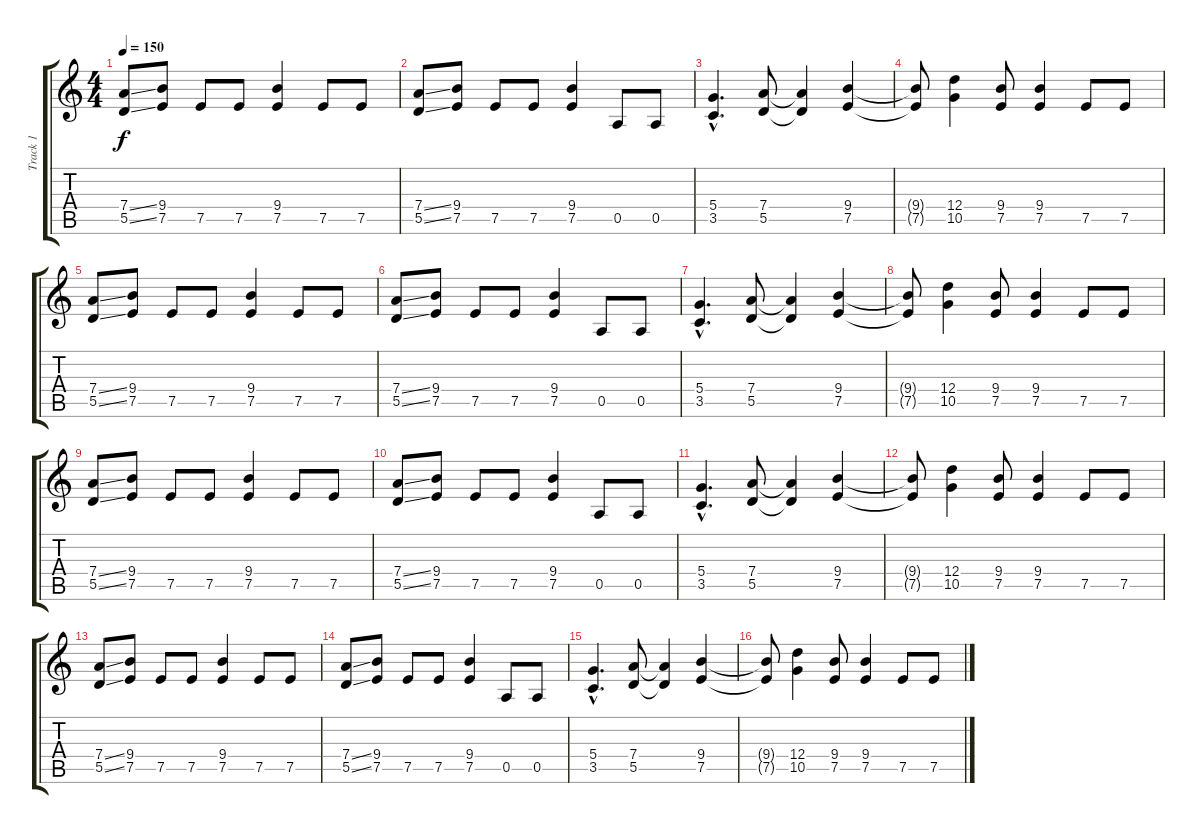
\track ("Track 1" "Track 1") {instrument distortionguitar}
\staff {score tabs}
\tuning (E4 B3 G3 D3 A2 E2) {hide}
\ts (4 4)
\tempo 150
\clef g2
\ks c
(7.4{ss} 5.5{ss}).8{dy f instrument distortionguitar} (9.4 7.5).8 7.5.8 7.5.8 (9.4 7.5).4 7.5.8 7.5.8 |
(7.4{ss} 5.5{ss}).8 (9.4 7.5).8 7.5.8 7.5.8 (9.4 7.5).4 0.5.8 0.5.8 |
(5.4{hac} 3.5{hac}).4{d} (7.4 5.5).8 (7.4{t} 5.5{t}).4 (9.4 7.5).4 |
(9.4{t} 7.5{t}).8 (12.4 10.5).4 (9.4 7.5).8 (9.4 7.5).4 7.5.8 7.5.8 |
(7.4{ss} 5.5{ss}).8 (9.4 7.5).8 7.5.8 7.5.8 (9.4 7.5).4 7.5.8 7.5.8 |
(7.4{ss} 5.5{ss}).8 (9.4 7.5).8 7.5.8 7.5.8 (9.4 7.5).4 0.5.8 0.5.8 |
(5.4{hac} 3.5{hac}).4{d} (7.4 5.5).8 (7.4{t} 5.5{t}).4 (9.4 7.5).4 |
(9.4{t} 7.5{t}).8 (12.4 10.5).4 (9.4 7.5).8 (9.4 7.5).4 7.5.8 7.5.8 |
(7.4{ss} 5.5{ss}).8 (9.4 7.5).8 7.5.8 7.5.8 (9.4 7.5).4 7.5.8 7.5.8 |
(7.4{ss} 5.5{ss}).8 (9.4 7.5).8 7.5.8 7.5.8 (9.4 7.5).4 0.5.8 0.5.8 |
(5.4{hac} 3.5{hac}).4{d} (7.4 5.5).8 (7.4{t} 5.5{t}).4 (9.4 7.5).4 |
(9.4{t} 7.5{t}).8 (12.4 10.5).4 (9.4 7.5).8 (9.4 7.5).4 7.5.8 7.5.8 |
(7.4{ss} 5.5{ss}).8 (9.4 7.5).8 7.5.8 7.5.8 (9.4 7.5).4 7.5.8 7.5.8 |
(7.4{ss} 5.5{ss}).8 (9.4 7.5).8 7.5.8 7.5.8 (9.4 7.5).4 0.5.8 0.5.8 |
(5.4{hac} 3.5{hac}).4{d} (7.4 5.5).8 (7.4{t} 5.5{t}).4 (9.4 7.5).4 |
(9.4{t} 7.5{t}).8 (12.4 10.5).4 (9.4 7.5).8 (9.4 7.5).4 7.5.8 7.5.8
